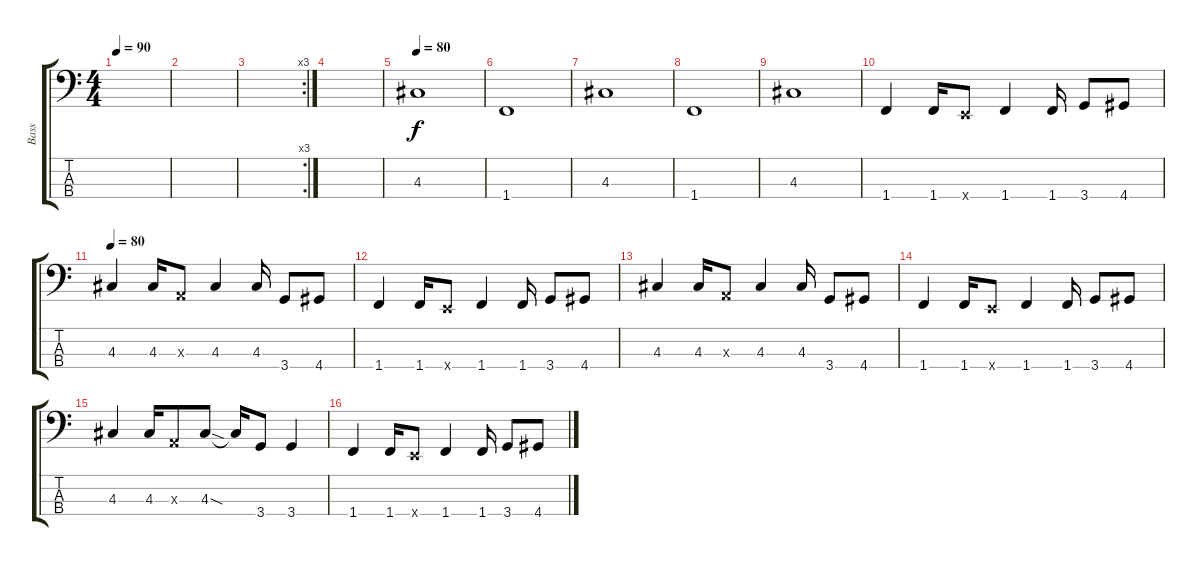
\track ("Bass" "Bass") {instrument electricbasspick}
\staff {score tabs}
\tuning (G2 D2 A1 E1) {hide}
\ts (4 4)
\tempo 90
\clef f4
\ks c
|
|
\rc 3
|
|
\tempo 80
4.3.1 |
1.4.1 |
4.3.1 |
1.4.1 |
4.3.1 |
1.4.4 1.4.16 0.4{x}.8 1.4.4 1.4.16 3.4.8 4.4.8 |
\tempo 80
4.3.4 4.3.16 0.3{x}.8 4.3.4 4.3.16 3.4.8 4.4.8 |
1.4.4 1.4.16 0.4{x}.8 1.4.4 1.4.16 3.4.8 4.4.8 |
4.3.4 4.3.16 0.3{x}.8 4.3.4 4.3.16 3.4.8 4.4.8 |
1.4.4 1.4.16 0.4{x}.8 1.4.4 1.4.16 3.4.8 4.4.8 |
4.3.4 4.3.16 0.3{x}.8 4.3{sod}.8 4.3{t}.16 3.4.8 3.4.4 |
1.4.4 1.4.16 0.4{x}.8 1.4.4 1.4.16 3.4.8 4.4.8
